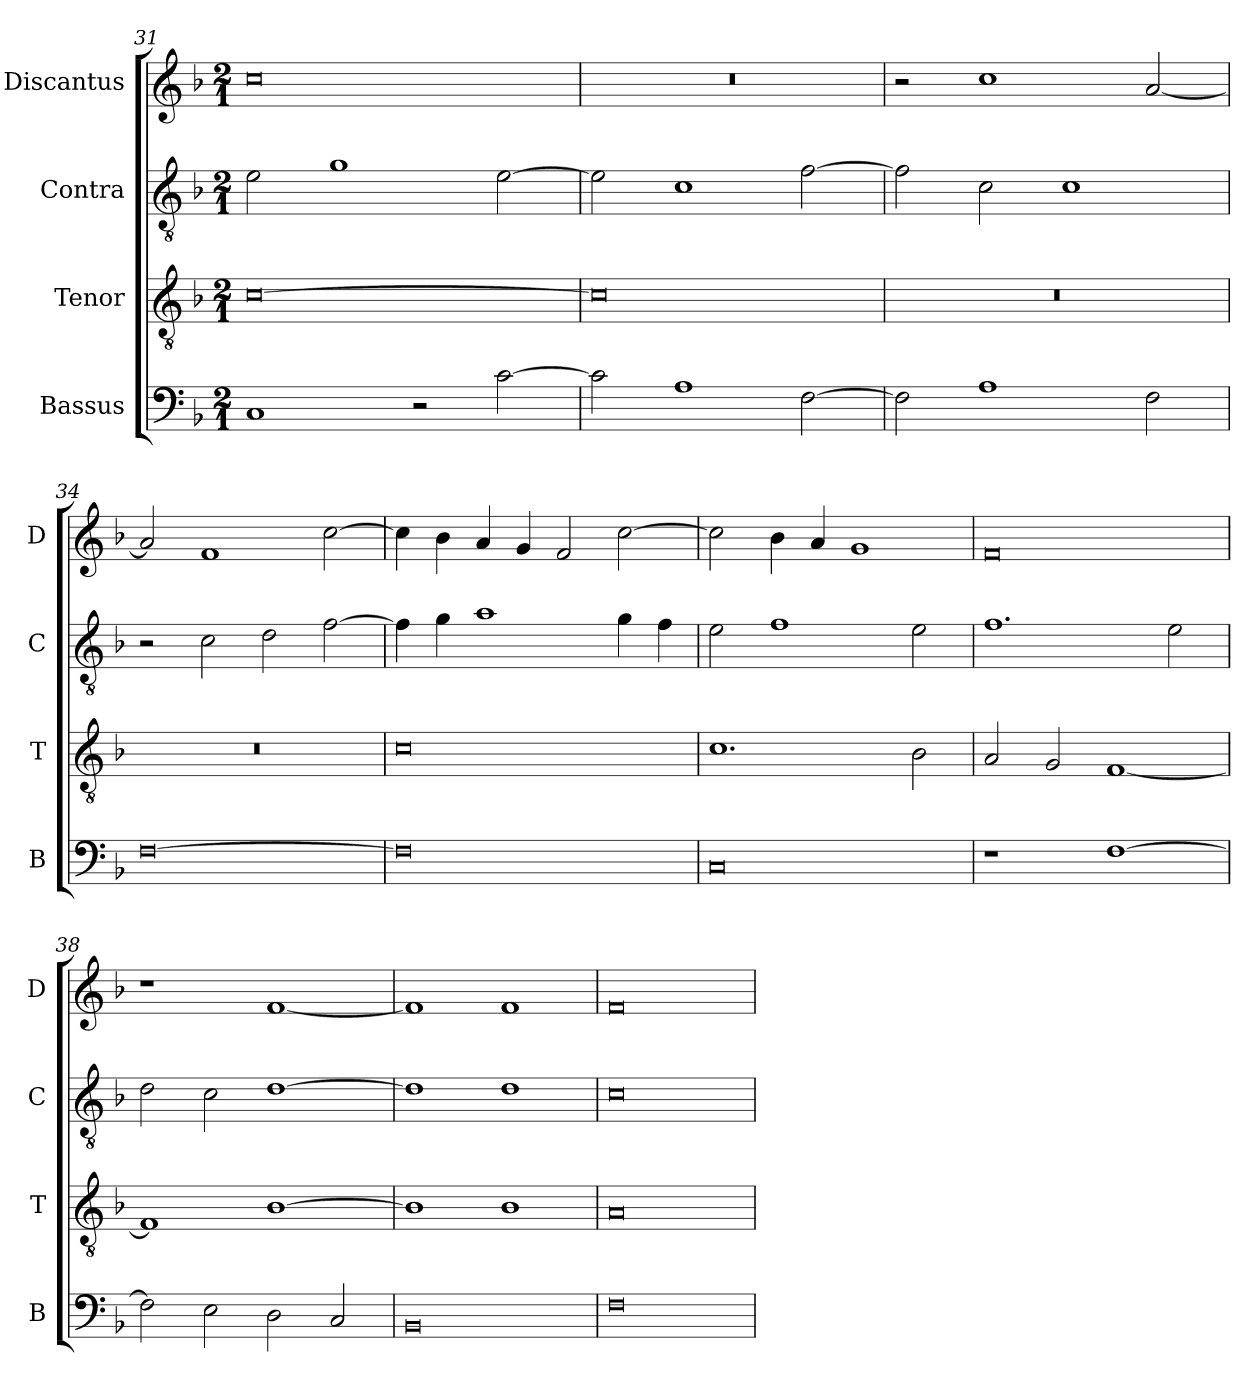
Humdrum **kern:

**kern	**kern	**kern	**kern
*part4	*part3	*part2	*part1
*staff4	*staff3	*staff2	*staff1
*I"Bassus	*I"Tenor	*I"Contra	*I"Discantus
*I'B	*I'T	*I'C	*I'D
*clefF4	*clefGv2	*clefGv2	*clefG2
*k[b-]	*k[b-]	*k[b-]	*k[b-]
*M2/1	*M2/1	*M2/1	*M2/1
=31	=31	=31	=31
1C	[0c	2e\	0cc
.	.	1g	.
2r	.	.	.
[2c\	.	[2e\	.
=32	=32	=32	=32
2c\]	0c]	2e\]	0r
1A	.	1c	.
[2F\	.	[2f\	.
=33	=33	=33	=33
2F\]	0r	2f\]	2r
1A	.	2c\	1cc
.	.	1c	.
2F\	.	.	[2a/
=34	=34	=34	=34
[0F	0r	2r	2a/]
.	.	2c\	1f
.	.	2d\	.
.	.	[2f\	[2cc\
=35	=35	=35	=35
0F]	0c	4f\]	4cc\]
.	.	4g\	4b-\
.	.	1a	4a/
.	.	.	4g/
.	.	.	2f/
.	.	4g\	[2cc\
.	.	4f\	.
=36	=36	=36	=36
0C	1.c	2e\	2cc\]
.	.	1f	4b-\
.	.	.	4a/
.	.	.	1g
.	2B-\	2e\	.
=37	=37	=37	=37
1r	2A/	1.f	0f
.	2G/	.	.
[1F	[1F	.	.
.	.	2e\	.
=38	=38	=38	=38
2F\]	1F]	2d\	1r
2E\	.	2c\	.
2D\	[1B-	[1d	[1f
2C/	.	.	.
=39	=39	=39	=39
0BB-	1B-]	1d]	1f]
.	1B-	1d	1f
=40	=40	=40	=40
0F	0A	0c	0f
=	=	=	=
*-	*-	*-	*-
